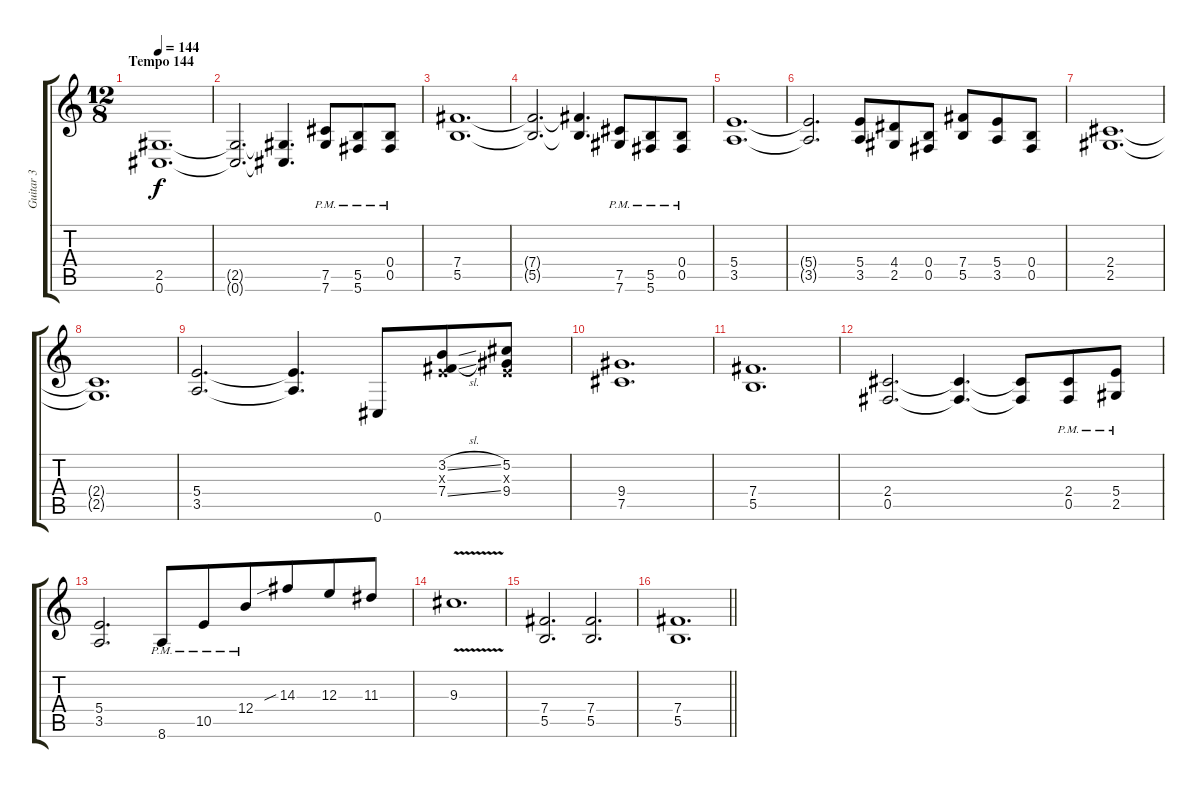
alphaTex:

\track ("Guitar 3" "Guitar 3") {instrument distortionguitar bank 255}
\staff {score tabs}
\tuning (Db4 Ab3 E3 B2 Gb2 Db2) {hide}
\ts (12 8)
\section ("" "Tempo 144")
\tempo 144
\clef g2
\ks c
(2.5 0.6).1{d dy f} |
(2.5{t} 0.6{t}).2{d beam merge} (2.5{t} 0.6{t}).4{d beam merge} (7.5{pm} 7.6{pm}).8{beam merge} (5.5{pm} 5.6{pm}).8 (0.4{pm} 0.5{pm}).8 |
(7.4 5.5).1{d} |
(7.4{t} 5.5{t}).2{d beam merge} (7.4{t} 5.5{t}).4{d beam merge} (7.5{pm} 7.6{pm}).8{beam merge} (5.5{pm} 5.6{pm}).8 (0.4{pm} 0.5{pm}).8 |
(5.4 3.5).1{d} |
(5.4{t} 3.5{t}).2{d beam merge} (5.4 3.5).8 (4.4 2.5).8 (0.4 0.5).8 (7.4 5.5).8{beam merge} (5.4 3.5).8 (0.4 0.5).8 |
(2.4 2.5).1{d} |
(2.4{t} 2.5{t}).1{d} |
(5.4 3.5).2{d} (5.4{t} 3.5{t}).4{d beam merge} 0.6.8 (3.2{sl} 0.3{x} 7.4{sl}).8 (5.2 0.3{x} 9.4).8 |
(9.4 7.5).1{d} |
(7.4 5.5).1{d} |
(2.4 0.5).2{d} (2.4{t} 0.5{t}).4{d} (2.4{t} 0.5{t}).8 (2.4{pm} 0.5{pm}).8 (5.4{pm} 2.5{pm}).8 |
(5.4 3.5).2{d} 8.6{pm}.8 10.5{pm}.8 12.4{pm}.8{beam merge} 14.3{sib}.8{beam merge} 12.3.8{beam merge} 11.3.8 |
9.3{v}.1{d} |
(7.4 5.5).2{d beam merge} (7.4 5.5).2{d} |
\barLineRight lightlight
(7.4 5.5).1{d}
